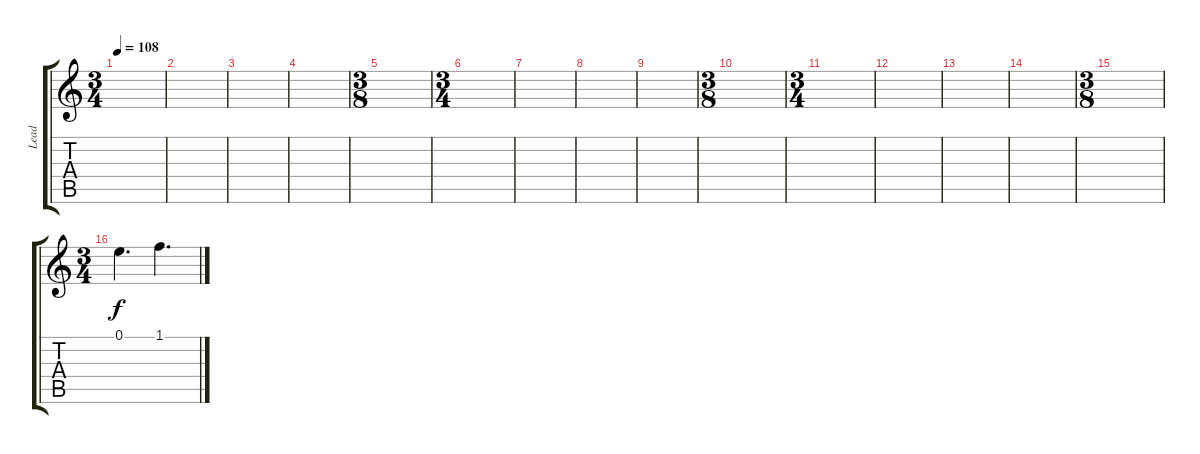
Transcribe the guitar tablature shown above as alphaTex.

\track ("Lead" "Lead") {instrument distortionguitar}
\staff {score tabs}
\tuning (E4 B3 G3 D3 A2 E2) {hide}
\ts (3 4)
\tempo 108
\clef g2
\ks c
|
|
|
|
\ts (3 8)
|
\ts (3 4)
|
|
|
|
\ts (3 8)
|
\ts (3 4)
|
|
|
|
\ts (3 8)
|
\ts (3 4)
0.1.4{d} 1.1.4{d}
